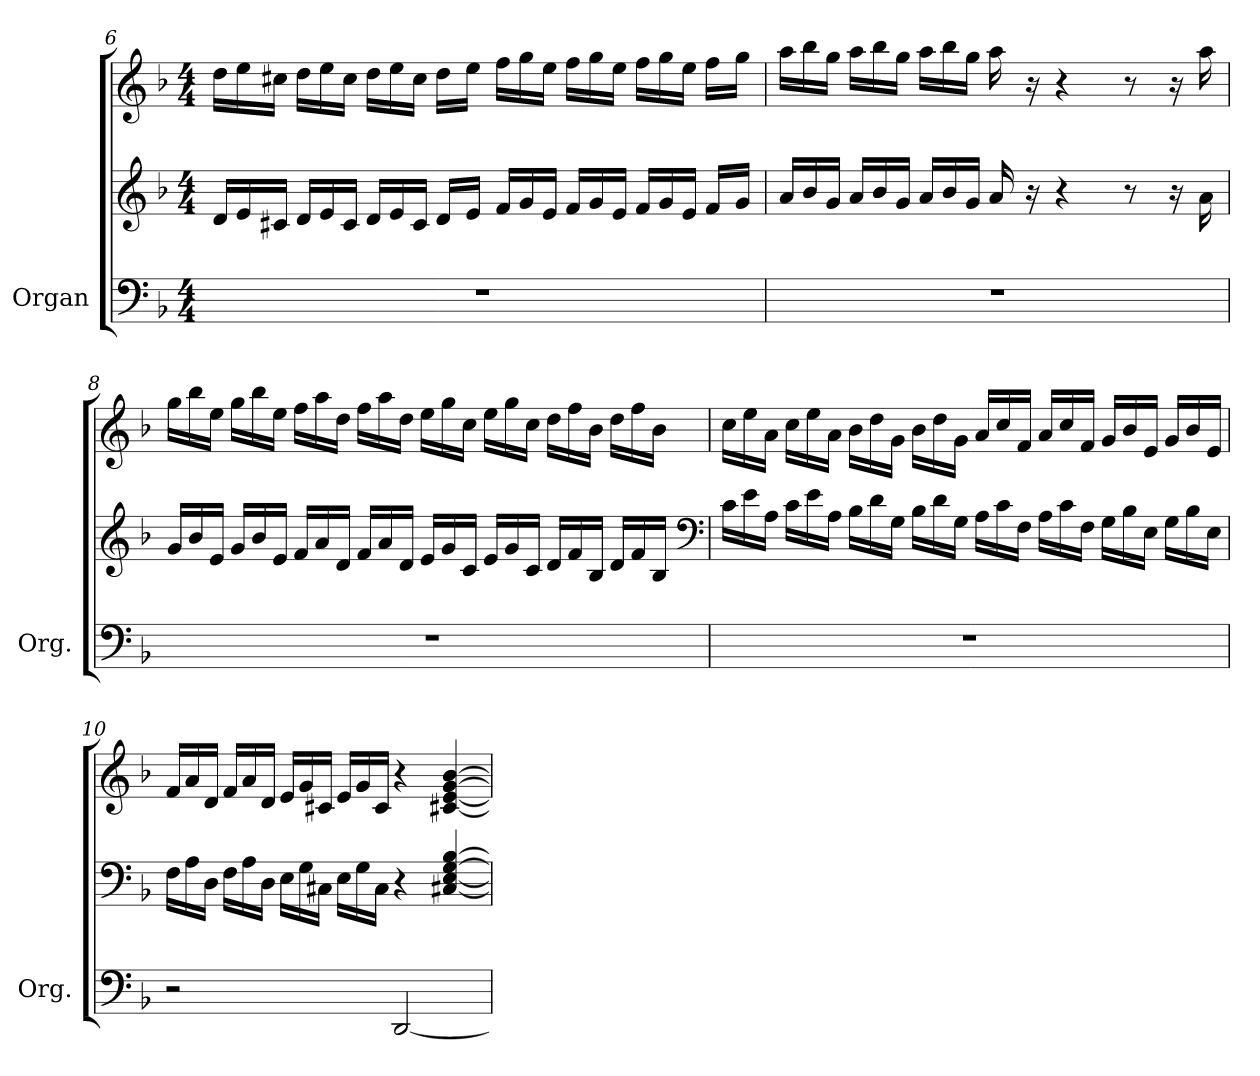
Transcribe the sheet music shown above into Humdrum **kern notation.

**kern	**kern	**kern
*part1	*part1	*part1
*staff3	*staff2	*staff1
*I"Organ	*	*
*I'Org.	*	*
!!LO:LB:g=z
*clefF4	*clefG2	*clefG2
*k[b-]	*k[b-]	*k[b-]
*F:	*F:	*F:
*M4/4	*M4/4	*M4/4
*	*Xtuplet	*Xtuplet
=6	=6	=6
1r	24d/LL	24dd\LL
.	24e/	24ee\
.	24c#X/JJ	24cc#X\JJ
.	24d/LL	24dd\LL
.	24e/	24ee\
.	24c#/JJ	24cc#\JJ
.	24d/LL	24dd\LL
.	24e/	24ee\
.	24c#/JJ	24cc#\JJ
.	16d/LL	16dd\LL
.	16e/JJ	16ee\JJ
.	24f/LL	24ff\LL
.	24g/	24gg\
.	24e/JJ	24ee\JJ
.	24f/LL	24ff\LL
.	24g/	24gg\
.	24e/JJ	24ee\JJ
.	24f/LL	24ff\LL
.	24g/	24gg\
.	24e/JJ	24ee\JJ
.	16f/LL	16ff\LL
.	16g/JJ	16gg\JJ
=7	=7	=7
1r	24a/LL	24aa\LL
.	24b-/	24bb-\
.	24g/JJ	24gg\JJ
.	24a/LL	24aa\LL
.	24b-/	24bb-\
.	24g/JJ	24gg\JJ
.	24a/LL	24aa\LL
.	24b-/	24bb-\
.	24g/JJ	24gg\JJ
.	16a/	16aa\
.	16r	16r
.	4r	4r
.	8r	8r
.	16r	16r
.	16a\	16aa\
!!LO:PB:g=z
=8	=8	=8
1r	24g/LL	24gg\LL
.	24b-/	24bb-\
.	24e/JJ	24ee\JJ
.	24g/LL	24gg\LL
.	24b-/	24bb-\
.	24e/JJ	24ee\JJ
.	24f/LL	24ff\LL
.	24a/	24aa\
.	24d/JJ	24dd\JJ
.	24f/LL	24ff\LL
.	24a/	24aa\
.	24d/JJ	24dd\JJ
.	24e/LL	24ee\LL
.	24g/	24gg\
.	24c/JJ	24cc\JJ
.	24e/LL	24ee\LL
.	24g/	24gg\
.	24c/JJ	24cc\JJ
.	24d/LL	24dd\LL
.	24f/	24ff\
.	24B-/JJ	24b-\JJ
.	24d/LL	24dd\LL
.	24f/	24ff\
.	24B-/JJ	24b-\JJ
*	*clefF4	*
=9	=9	=9
1r	24c\LL	24cc\LL
.	24e\	24ee\
.	24A\JJ	24a\JJ
.	24c\LL	24cc\LL
.	24e\	24ee\
.	24A\JJ	24a\JJ
.	24B-\LL	24b-\LL
.	24d\	24dd\
.	24G\JJ	24g\JJ
.	24B-\LL	24b-\LL
.	24d\	24dd\
.	24G\JJ	24g\JJ
.	24A\LL	24a/LL
.	24c\	24cc/
.	24F\JJ	24f/JJ
.	24A\LL	24a/LL
.	24c\	24cc/
.	24F\JJ	24f/JJ
.	24G\LL	24g/LL
.	24B-\	24b-/
.	24E\JJ	24e/JJ
.	24G\LL	24g/LL
.	24B-\	24b-/
.	24E\JJ	24e/JJ
!!LO:LB:g=z
=10	=10	=10
2r	24F\LL	24f/LL
.	24A\	24a/
.	24D\JJ	24d/JJ
.	24F\LL	24f/LL
.	24A\	24a/
.	24D\JJ	24d/JJ
.	24E\LL	24e/LL
.	24G\	24g/
.	24C#X\JJ	24c#X/JJ
.	24E\LL	24e/LL
.	24G\	24g/
.	24C#\JJ	24c#/JJ
[2DD/	4r	4r
.	[4C#X/ [4E/ [4G/ [4B-/	[4c#X/ [4e/ [4g/ [4b-/
=	=	=
*-	*-	*-
